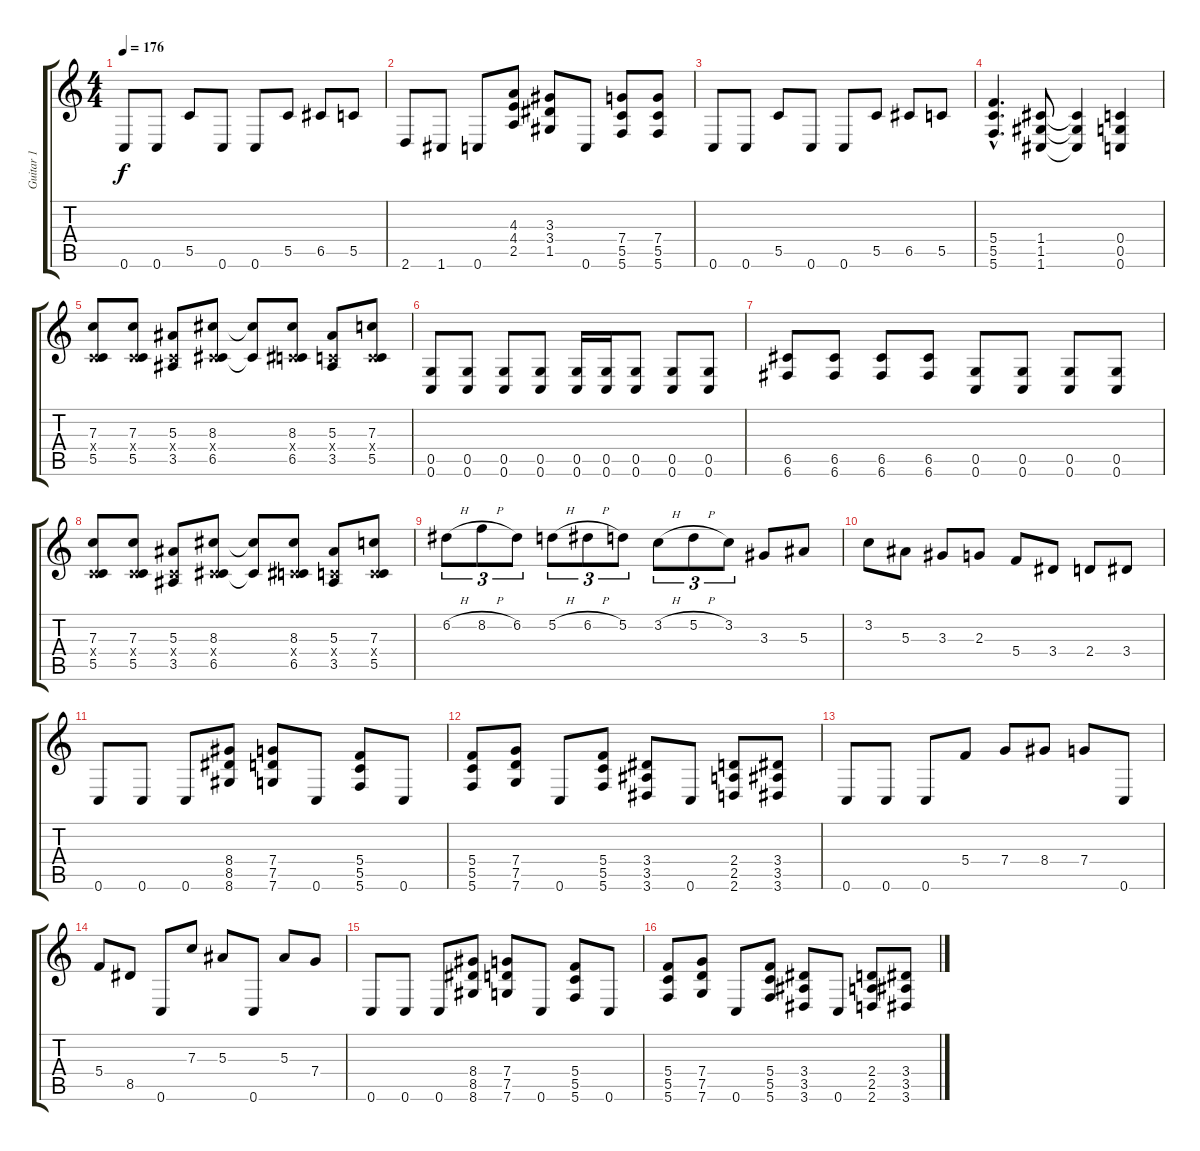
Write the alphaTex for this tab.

\track ("Guitar 1" "Guitar 1") {instrument distortionguitar}
\staff {score tabs}
\tuning (D4 A3 F3 C3 G2 C2) {hide}
\ts (4 4)
\tempo 176
\clef g2
\ks c
0.6.8{dy f} 0.6.8 5.5.8 0.6.8 0.6.8 5.5.8 6.5.8 5.5.8 |
2.6.8 1.6.8 0.6.8 (4.3 4.4 2.5).8 (3.3 3.4 1.5).8 0.6.8 (7.4 5.5 5.6).8 (7.4 5.5 5.6).8 |
0.6.8 0.6.8 5.5.8 0.6.8 0.6.8 5.5.8 6.5.8 5.5.8 |
(5.4{hac} 5.5{hac} 5.6{hac}).4{d volume 16} (1.4 1.5 1.6).8 (1.4{t} 1.5{t} 1.6{t}).4 (0.4 0.5 0.6).4 |
(7.3 0.4{x} 5.5).8 (7.3 0.4{x} 5.5).8 (5.3 0.4{x} 3.5).8 (8.3 0.4{x} 6.5).8 (8.3{t} 6.5{t}).8 (8.3 0.4{x} 6.5).8 (5.3 0.4{x} 3.5).8 (7.3 0.4{x} 5.5).8 |
(0.5 0.6).8 (0.5 0.6).8 (0.5 0.6).8 (0.5 0.6).8 (0.5 0.6).16 (0.5 0.6).16 (0.5 0.6).8 (0.5 0.6).8 (0.5 0.6).8 |
(6.5 6.6).8 (6.5 6.6).8 (6.5 6.6).8 (6.5 6.6).8 (0.5 0.6).8 (0.5 0.6).8 (0.5 0.6).8 (0.5 0.6).8 |
(7.3 0.4{x} 5.5).8 (7.3 0.4{x} 5.5).8 (5.3 0.4{x} 3.5).8 (8.3 0.4{x} 6.5).8 (8.3{t} 6.5{t}).8 (8.3 0.4{x} 6.5).8 (5.3 0.4{x} 3.5).8 (7.3 0.4{x} 5.5).8 |
6.2{h}.8{tu (3 2)} 8.2{h}.8{tu (3 2)} 6.2.8{tu (3 2)} 5.2{h}.8{tu (3 2)} 6.2{h}.8{tu (3 2)} 5.2.8{tu (3 2)} 3.2{h}.8{tu (3 2)} 5.2{h}.8{tu (3 2)} 3.2.8{tu (3 2)} 3.3.8 5.3.8 |
3.2.8 5.3.8 3.3.8 2.3.8 5.4.8 3.4.8 2.4.8 3.4.8 |
0.6.8 0.6.8 0.6.8 (8.4 8.5 8.6).8 (7.4 7.5 7.6).8 0.6.8 (5.4 5.5 5.6).8 0.6.8 |
(5.4 5.5 5.6).8 (7.4 7.5 7.6).8 0.6.8 (5.4 5.5 5.6).8 (3.4 3.5 3.6).8 0.6.8 (2.4 2.5 2.6).8 (3.4 3.5 3.6).8 |
0.6.8 0.6.8 0.6.8 5.4.8 7.4.8 8.4.8 7.4.8 0.6.8 |
5.4.8 8.5.8 0.6.8 7.3.8 5.3.8 0.6.8 5.3.8 7.4.8 |
0.6.8 0.6.8 0.6.8 (8.4 8.5 8.6).8 (7.4 7.5 7.6).8 0.6.8 (5.4 5.5 5.6).8 0.6.8 |
(5.4 5.5 5.6).8 (7.4 7.5 7.6).8 0.6.8 (5.4 5.5 5.6).8 (3.4 3.5 3.6).8 0.6.8 (2.4 2.5 2.6).8 (3.4 3.5 3.6).8
